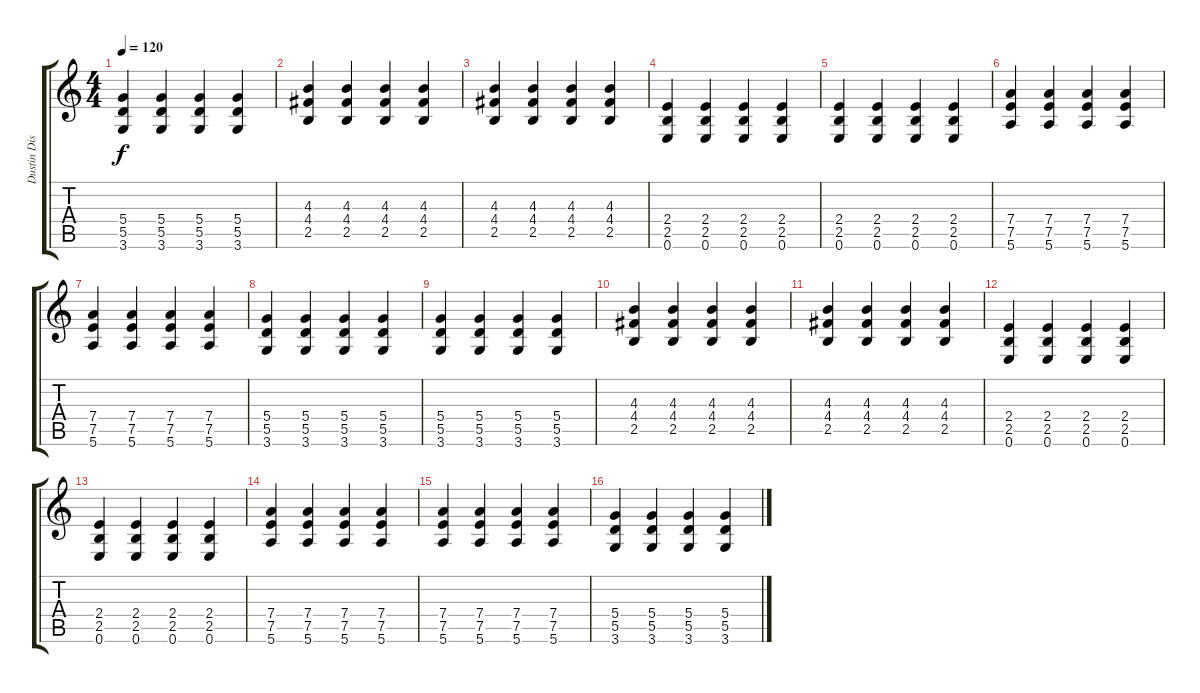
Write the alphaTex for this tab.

\track ("Dustin Distortion" "Dustin Dis") {instrument distortionguitar}
\staff {score tabs}
\tuning (E4 B3 G3 D3 A2 E2) {hide}
\ts (4 4)
\tempo 120
\clef g2
\ks c
(5.4 5.5 3.6).4{dy f} (5.4 5.5 3.6).4 (5.4 5.5 3.6).4 (5.4 5.5 3.6).4 |
(4.3 4.4 2.5).4 (4.3 4.4 2.5).4 (4.3 4.4 2.5).4 (4.3 4.4 2.5).4 |
(4.3 4.4 2.5).4 (4.3 4.4 2.5).4 (4.3 4.4 2.5).4 (4.3 4.4 2.5).4 |
(2.4 2.5 0.6).4 (2.4 2.5 0.6).4 (2.4 2.5 0.6).4 (2.4 2.5 0.6).4 |
(2.4 2.5 0.6).4 (2.4 2.5 0.6).4 (2.4 2.5 0.6).4 (2.4 2.5 0.6).4 |
(7.4 7.5 5.6).4 (7.4 7.5 5.6).4 (7.4 7.5 5.6).4 (7.4 7.5 5.6).4 |
(7.4 7.5 5.6).4 (7.4 7.5 5.6).4 (7.4 7.5 5.6).4 (7.4 7.5 5.6).4 |
(5.4 5.5 3.6).4 (5.4 5.5 3.6).4 (5.4 5.5 3.6).4 (5.4 5.5 3.6).4 |
(5.4 5.5 3.6).4 (5.4 5.5 3.6).4 (5.4 5.5 3.6).4 (5.4 5.5 3.6).4 |
(4.3 4.4 2.5).4 (4.3 4.4 2.5).4 (4.3 4.4 2.5).4 (4.3 4.4 2.5).4 |
(4.3 4.4 2.5).4 (4.3 4.4 2.5).4 (4.3 4.4 2.5).4 (4.3 4.4 2.5).4 |
(2.4 2.5 0.6).4 (2.4 2.5 0.6).4 (2.4 2.5 0.6).4 (2.4 2.5 0.6).4 |
(2.4 2.5 0.6).4 (2.4 2.5 0.6).4 (2.4 2.5 0.6).4 (2.4 2.5 0.6).4 |
(7.4 7.5 5.6).4 (7.4 7.5 5.6).4 (7.4 7.5 5.6).4 (7.4 7.5 5.6).4 |
(7.4 7.5 5.6).4 (7.4 7.5 5.6).4 (7.4 7.5 5.6).4 (7.4 7.5 5.6).4 |
(5.4 5.5 3.6).4 (5.4 5.5 3.6).4 (5.4 5.5 3.6).4 (5.4 5.5 3.6).4
